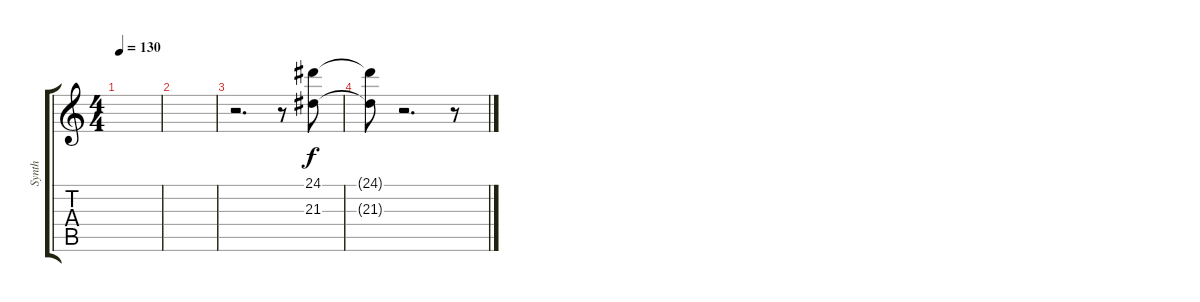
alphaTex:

\track ("Synth" "Synth") {instrument stringensemble1}
\staff {score tabs}
\tuning (Eb4 Bb3 Gb3 Db3 Ab2 Eb2) {hide}
\ts (4 4)
\tempo 130
\clef g2
\ks c
|
|
r.2{d} r.8 (24.1 21.3).8{dy f} |
(24.1{t} 21.3{t}).8 r.2{d} r.8
